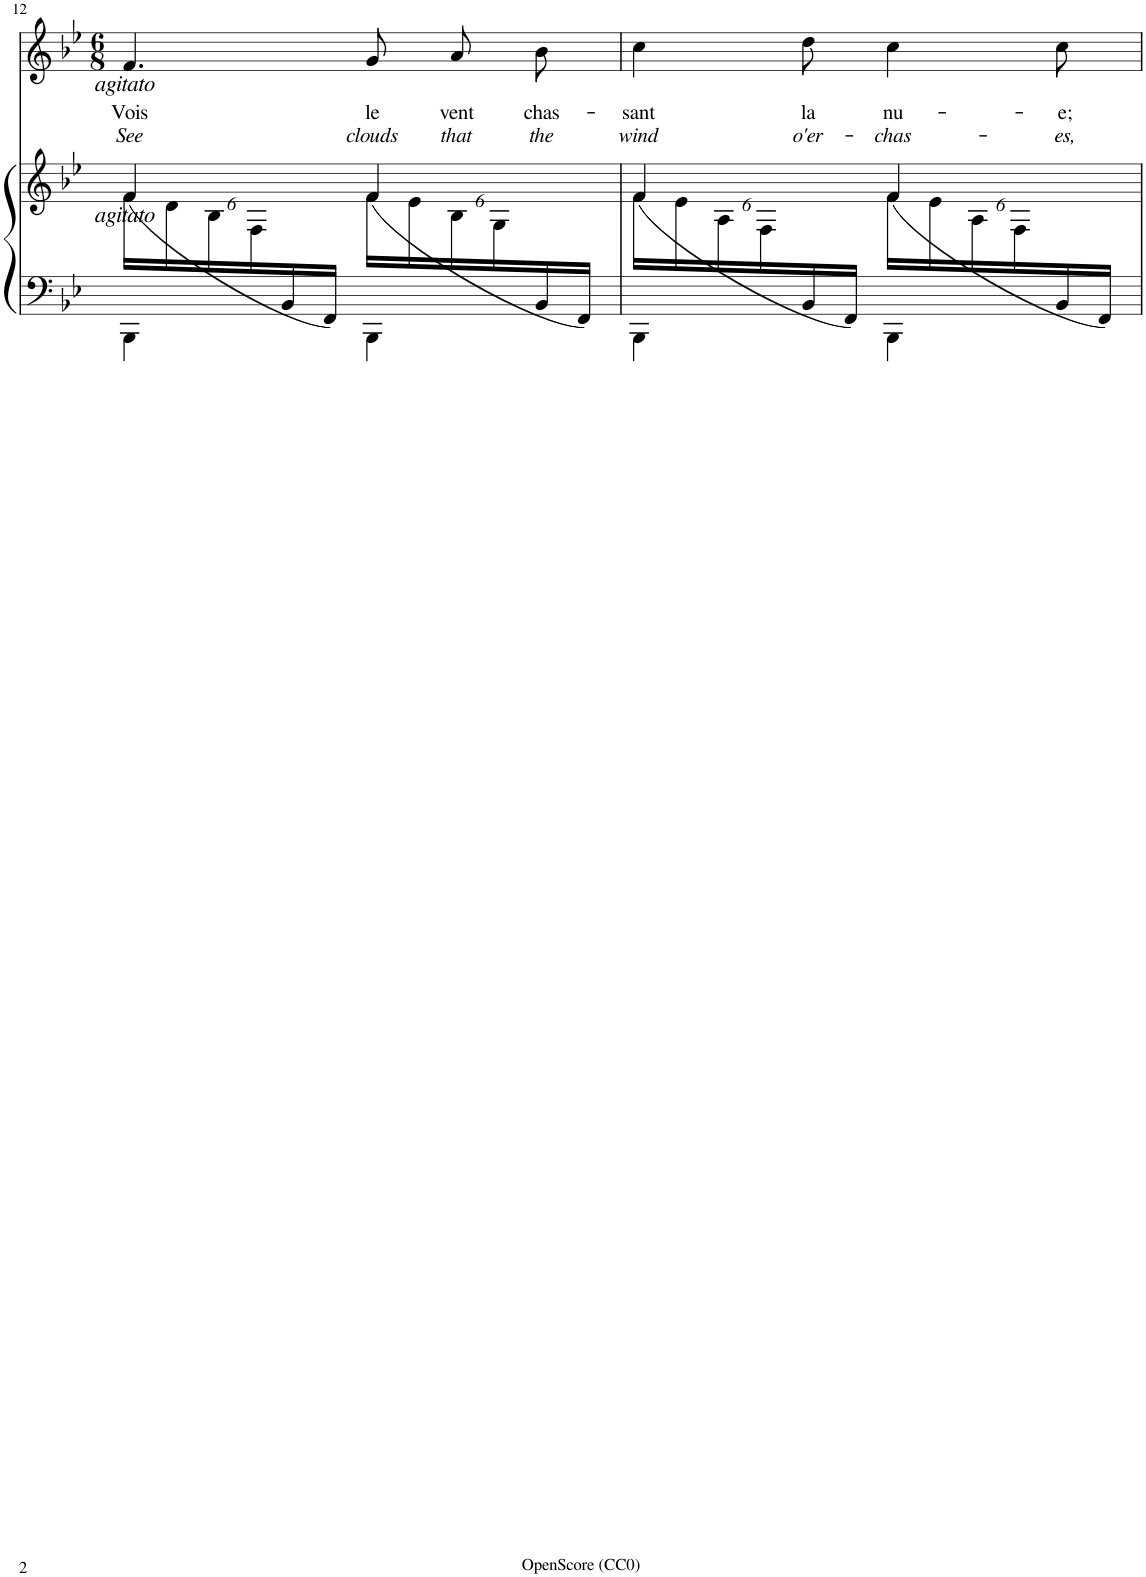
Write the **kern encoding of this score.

**kern	**kern	**kern	**text	**text
*part2	*part2	*part1	*part1	*part1
*staff3	*staff2	*staff1	*staff1	*staff1
*I"Piano	*	*I"Voice	*	*
*I'Pno	*	*	*	*
!!LO:PB:g=z
*clefF4	*clefG2	*clefG2	*	*
*k[b-e-]	*k[b-e-]	*k[b-e-]	*	*
*M2/4	*M2/4	*M6/8	*	*
=12	=12	=12	=12	=12
*^	*^	*	*	*
*	*	*	*Xbrackettup	*	*	*
!	!	!	!	!LO:TX:b:i:t=agitato	!	!
!	!	!LO:TX:b:i:t=agitato	!	!	!	!
!	!	!	!	!	!LO:LY:b	!LO:LY:b
6ryy	4BBB-\	(4f/	24f\LL	4.f/	Vois	See
.	.	.	24d\	.	.	.
.	.	.	24B-\	.	.	.
.	.	.	24F\	.	.	.
24BB-/	.	.	12ryy	.	.	.
24FF/JJ)	.	.	.	.	.	.
6ryy	4BBB-\	(4f/	24f\LL	.	.	.
.	.	.	24e-\	.	.	.
.	.	.	24B-\	.	.	.
!	!	!	!	!	!LO:LY:b	!LO:LY:b
.	.	.	24G\	8g/L	le	clouds
24BB-/	.	.	4ryy	.	.	.
24FF/JJ)	.	.	.	.	.	.
!	!	!	!	!	!LO:LY:b	!LO:LY:b
4ryy	4ryy	4ryy	.	8a/	vent	that
!	!	!	!	!	!LO:LY:b	!LO:LY:b
.	.	.	.	8b-/J	chas-	the
.	.	.	12ryy	.	.	.
=13	=13	=13	=13	=13	=13	=13
!	!	!	!	!	!LO:LY:b	!LO:LY:b
6ryy	4BBB-\	(4f/	24f\LL	4cc\	-sant	wind
.	.	.	24e-\	.	.	.
.	.	.	24A\	.	.	.
.	.	.	24F\	.	.	.
24BB-/	.	.	12ryy	.	.	.
24FF/JJ)	.	.	.	.	.	.
!	!	!	!	!	!LO:LY:b	!LO:LY:b
6ryy	4BBB-\	(4f/	24f\LL	8dd\	la	o'er-
.	.	.	24e-\	.	.	.
.	.	.	24A\	.	.	.
!	!	!	!	!	!LO:LY:b	!LO:LY:b
.	.	.	24F\	4cc\	nu-	-chas-
24BB-/	.	.	4ryy	.	.	.
24FF/JJ)	.	.	.	.	.	.
4ryy	4ryy	4ryy	.	.	.	.
!	!	!	!	!	!LO:LY:b	!LO:LY:b
.	.	.	.	8cc\	-e;	-es,
.	.	.	12ryy	.	.	.
*v	*v	*	*	*	*	*
*	*v	*v	*	*	*
=	=	=	=	=
*-	*-	*-	*-	*-
